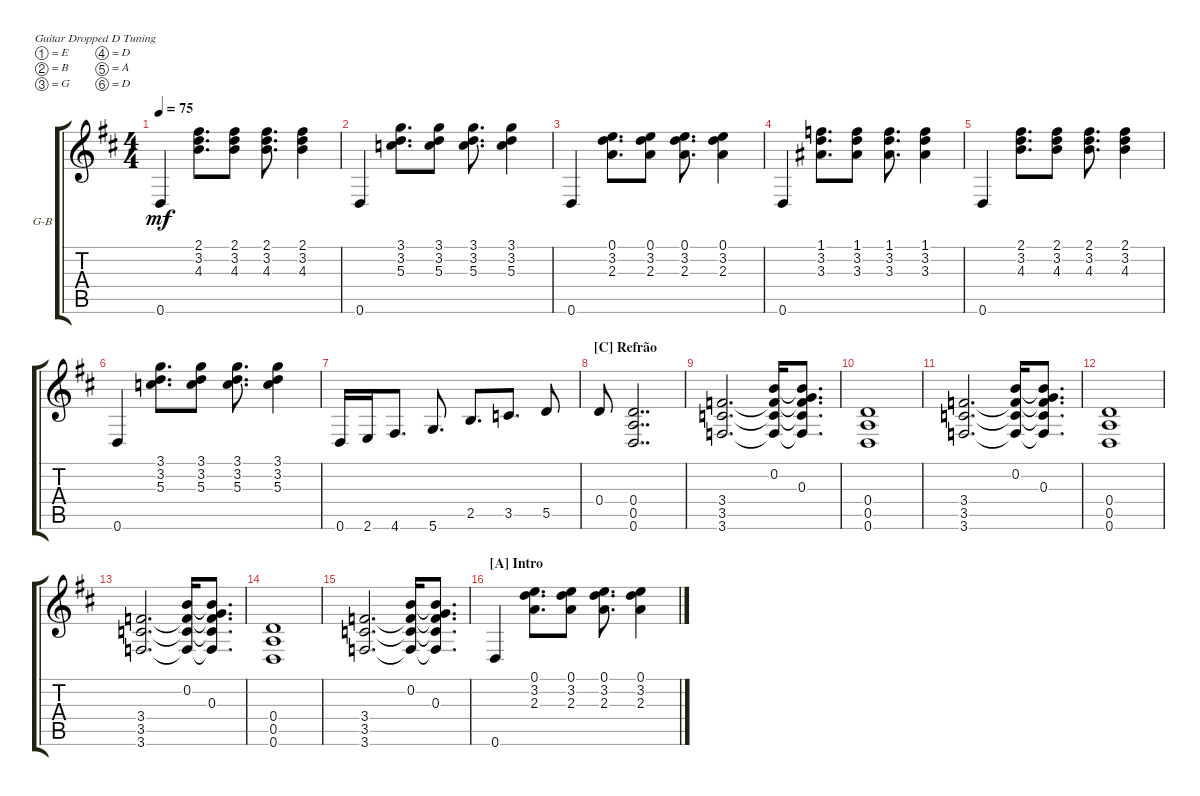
\defaultSystemsLayout 4
\bracketExtendMode groupsimilarinstruments
\firstSystemTrackNameOrientation horizontal
\otherSystemsTrackNameOrientation horizontal
\track ("Guitarra Base" "G-B") {multiBarRest instrument acousticguitarsteel}
\staff {score tabs}
\tuning (E4 B3 G3 D3 A2 D2)
\ts (4 4)
\tempo 75
\clef g2
\ks d
0.6.4{dy mf} (2.1 3.2 4.3).8{d} (2.1 3.2 4.3).8 (2.1 3.2 4.3).8{d} (2.1 3.2 4.3).4 |
0.6.4 (3.1 3.2 5.3).8{d} (3.1 3.2 5.3).8 (3.1 3.2 5.3).8{d} (3.1 3.2 5.3).4 |
0.6.4 (0.1 3.2 2.3).8{d} (0.1 3.2 2.3).8 (0.1 3.2 2.3).8{d} (0.1 3.2 2.3).4 |
0.6.4 (1.1 3.2 3.3).8{d} (1.1 3.2 3.3).8 (1.1 3.2 3.3).8{d} (1.1 3.2 3.3).4 |
0.6.4 (2.1 3.2 4.3).8{d} (2.1 3.2 4.3).8 (2.1 3.2 4.3).8{d} (2.1 3.2 4.3).4 |
0.6.4 (3.1 3.2 5.3).8{d} (3.1 3.2 5.3).8 (3.1 3.2 5.3).8{d} (3.1 3.2 5.3).4 |
0.6.16 2.6.16 4.6.8{d} 5.6.8{d} 2.5.8{d} 3.5.8{d} 5.5.8 |
\section ("C" "Refrão")
0.4.8 (0.6 0.5 0.4).2{dd} |
(3.6 3.5 3.4).2{d} (0.2 3.5{t} 3.6{t} 3.4{t}).16 (0.3 3.5{t} 3.6{t} 0.2{t} 3.4{t}).8{d} |
(0.6 0.5 0.4).1 |
(3.6 3.5 3.4).2{d} (0.2 3.5{t} 3.6{t} 3.4{t}).16 (0.3 3.5{t} 3.6{t} 0.2{t} 3.4{t}).8{d} |
(0.6 0.5 0.4).1 |
(3.6 3.5 3.4).2{d} (0.2 3.5{t} 3.6{t} 3.4{t}).16 (0.3 3.5{t} 3.6{t} 0.2{t} 3.4{t}).8{d} |
(0.6 0.5 0.4).1 |
(3.6 3.5 3.4).2{d} (0.2 3.5{t} 3.6{t} 3.4{t}).16 (0.3 3.5{t} 3.6{t} 0.2{t} 3.4{t}).8{d} |
\section ("A" "Intro")
0.6.4 (0.1 3.2 2.3).8{d} (0.1 3.2 2.3).8 (0.1 3.2 2.3).8{d} (0.1 3.2 2.3).4
